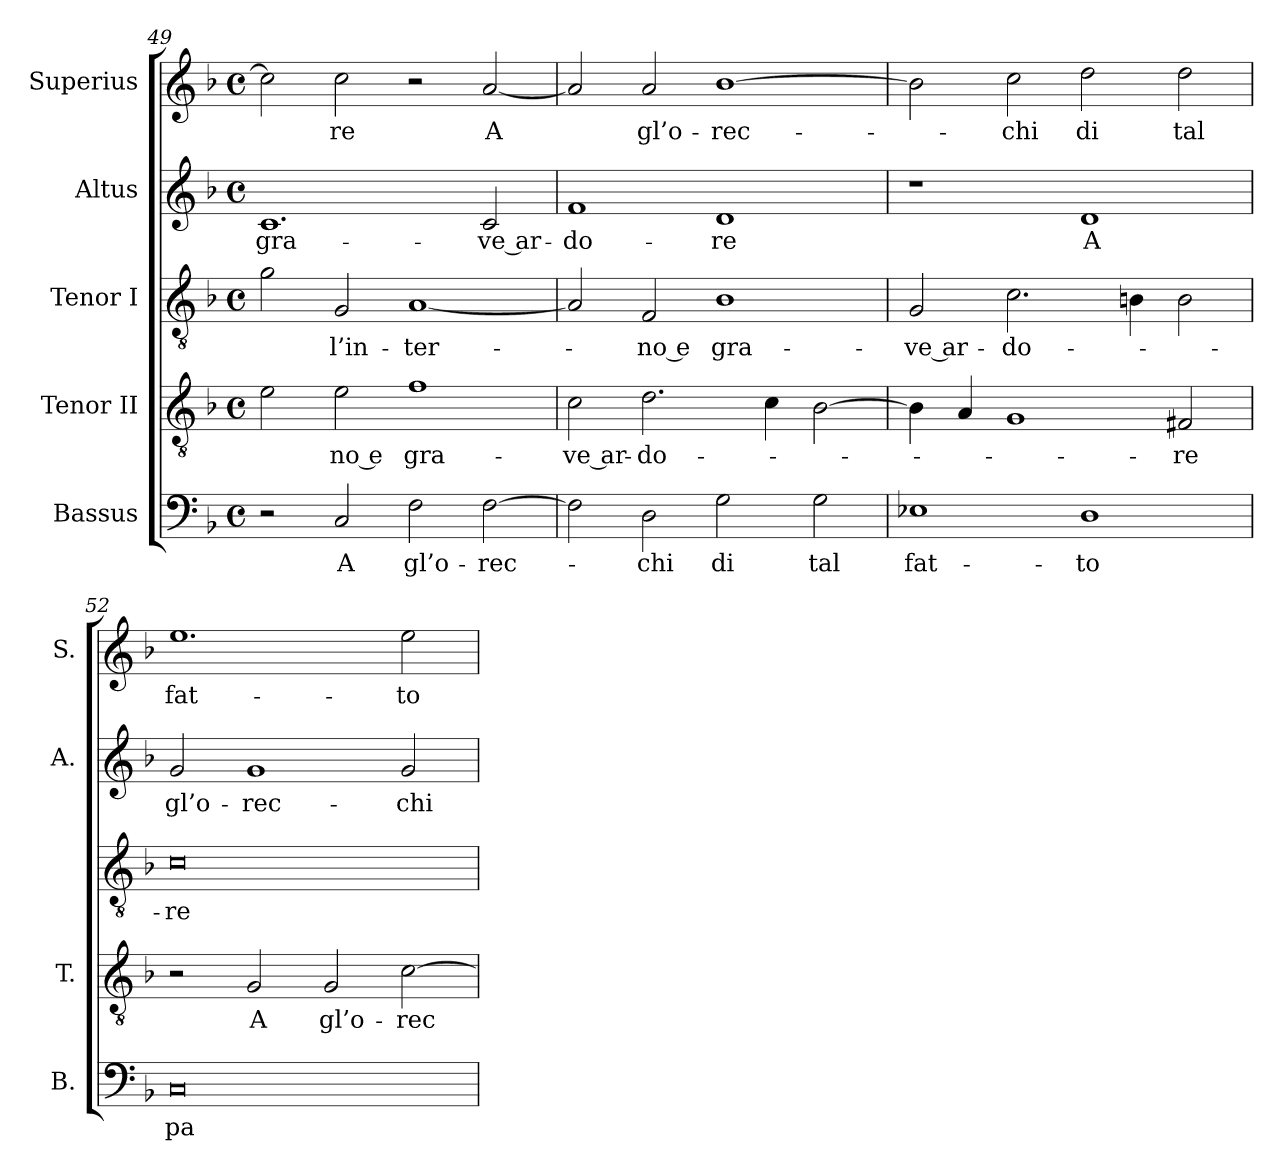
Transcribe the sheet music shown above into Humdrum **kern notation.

**kern	**text	**kern	**text	**kern	**text	**kern	**text	**kern	**text
*part5	*part5	*part4	*part4	*part3	*part3	*part2	*part2	*part1	*part1
*staff5	*staff5	*staff4	*staff4	*staff3	*staff3	*staff2	*staff2	*staff1	*staff1
*I"Bassus	*	*I"Tenor II	*	*I"Tenor I	*	*I"Altus	*	*I"Superius	*
*I'B.	*	*I'T.	*	*	*	*I'A.	*	*I'S.	*
*clefF4	*	*clefGv2	*	*clefGv2	*	*clefG2	*	*clefG2	*
*	*	*ITrd7c12	*	*	*	*	*	*	*
*k[b-]	*	*k[b-]	*	*k[b-]	*	*k[b-]	*	*k[b-]	*
*F:	*	*F:	*	*F:	*	*F:	*	*F:	*
*M4/4	*	*M4/4	*	*M4/4	*	*M4/4	*	*M4/4	*
*met(c)	*	*met(c)	*	*met(c)	*	*met(c)	*	*met(c)	*
=49	=49	=49	=49	=49	=49	=49	=49	=49	=49
!	!	!	!	!	!	!	!LO:LY:b:color=#000000	!	!
2r	.	2Ei\	.	2gi\	.	1.ci	gra-	2cci\]	.
!	!LO:LY:b:color=#000000	!	!	!	!	!	!	!	!
!	!	!	!LO:LY:b:color=#000000	!	!	!	!	!	!
!	!	!	!	!	!LO:LY:b:color=#000000	!	!	!	!
!	!	!	!	!	!	!	!	!	!LO:LY:b:color=#000000
2Ci/	A	2Ei\	-no e	2Gi/	l’in-	.	.	2cci\	-re
!	!LO:LY:b:color=#000000	!	!	!	!	!	!	!	!
!	!	!	!LO:LY:b:color=#000000	!	!	!	!	!	!
!	!	!	!	!	!LO:LY:b:color=#000000	!	!	!	!
2Fi\	gl’o-	1Fi	gra-	[<1Ai	-ter-	.	.	2r	.
!	!LO:LY:b:color=#000000	!	!	!	!	!	!	!	!
!	!	!	!	!	!	!	!LO:LY:b:color=#000000	!	!
!	!	!	!	!	!	!	!	!	!LO:LY:b:color=#000000
[>2Fi\	-rec-	.	.	.	.	2ci/	-ve ar-	[<2ai/	A
!!LO:LB:g=z
=50	=50	=50	=50	=50	=50	=50	=50	=50	=50
!	!	!	!LO:LY:b:color=#000000	!	!	!	!	!	!
!	!	!	!	!	!	!	!LO:LY:b:color=#000000	!	!
2Fi\]	.	2Ci\	-ve ar-	2Ai/]	.	1fi	-do-	2ai/]	.
!	!LO:LY:b:color=#000000	!	!	!	!	!	!	!	!
!	!	!	!LO:LY:b:color=#000000	!	!	!	!	!	!
!	!	!	!	!	!LO:LY:b:color=#000000	!	!	!	!
!	!	!	!	!	!	!	!	!	!LO:LY:b:color=#000000
2Di\	-chi	2.Di\	-do-	2Fi/	-no e	.	.	2ai/	gl’o-
!	!LO:LY:b:color=#000000	!	!	!	!	!	!	!	!
!	!	!	!	!	!LO:LY:b:color=#000000	!	!	!	!
!	!	!	!	!	!	!	!LO:LY:b:color=#000000	!	!
!	!	!	!	!	!	!	!	!	!LO:LY:b:color=#000000
2Gi\	di	.	.	1B-i	gra-	1di	-re	[>1b-i	-rec-
.	.	4Ci\	.	.	.	.	.	.	.
!	!LO:LY:b:color=#000000	!	!	!	!	!	!	!	!
2Gi\	tal	[>2BB-i\	.	.	.	.	.	.	.
=51	=51	=51	=51	=51	=51	=51	=51	=51	=51
!	!LO:LY:b:color=#000000	!	!	!	!	!	!	!	!
!	!	!	!	!	!LO:LY:b:color=#000000	!	!	!	!
1E-Xi	fat-	4BB-i\]	.	2Gi/	-ve ar-	1r	.	2b-i\]	.
.	.	4AAi/	.	.	.	.	.	.	.
!	!	!	!	!	!LO:LY:b:color=#000000	!	!	!	!
!	!	!	!	!	!	!	!	!	!LO:LY:b:color=#000000
.	.	1GGi	.	2.ci\	-do-	.	.	2cci\	-chi
!	!LO:LY:b:color=#000000	!	!	!	!	!	!	!	!
!	!	!	!	!	!	!	!LO:LY:b:color=#000000	!	!
!	!	!	!	!	!	!	!	!	!LO:LY:b:color=#000000
1Di	-to	.	.	.	.	1di	A	2ddi\	di
.	.	.	.	4Bni\	.	.	.	.	.
!	!	!	!LO:LY:b:color=#000000	!	!	!	!	!	!
!	!	!	!	!	!	!	!	!	!LO:LY:b:color=#000000
.	.	2FF#Xi/	-re	2Bi\	.	.	.	2ddi\	tal
=52	=52	=52	=52	=52	=52	=52	=52	=52	=52
!	!LO:LY:b:color=#000000	!	!	!	!	!	!	!	!
!	!	!	!	!	!LO:LY:b:color=#000000	!	!	!	!
!	!	!	!	!	!	!	!LO:LY:b:color=#000000	!	!
!	!	!	!	!	!	!	!	!	!LO:LY:b:color=#000000
0Ci	pa-	2r	.	0ci	-re	2gi/	gl’o-	1.eei	fat-
!	!	!	!LO:LY:b:color=#000000	!	!	!	!	!	!
!	!	!	!	!	!	!	!LO:LY:b:color=#000000	!	!
.	.	2GGi/	A	.	.	1gi	-rec-	.	.
!	!	!	!LO:LY:b:color=#000000	!	!	!	!	!	!
.	.	2GGi/	gl’o-	.	.	.	.	.	.
!	!	!	!LO:LY:b:color=#000000	!	!	!	!	!	!
!	!	!	!	!	!	!	!LO:LY:b:color=#000000	!	!
!	!	!	!	!	!	!	!	!	!LO:LY:b:color=#000000
.	.	[>2Ci\	-rec-	.	.	2gi/	-chi	2eei\	-to
=	=	=	=	=	=	=	=	=	=
*-	*-	*-	*-	*-	*-	*-	*-	*-	*-
